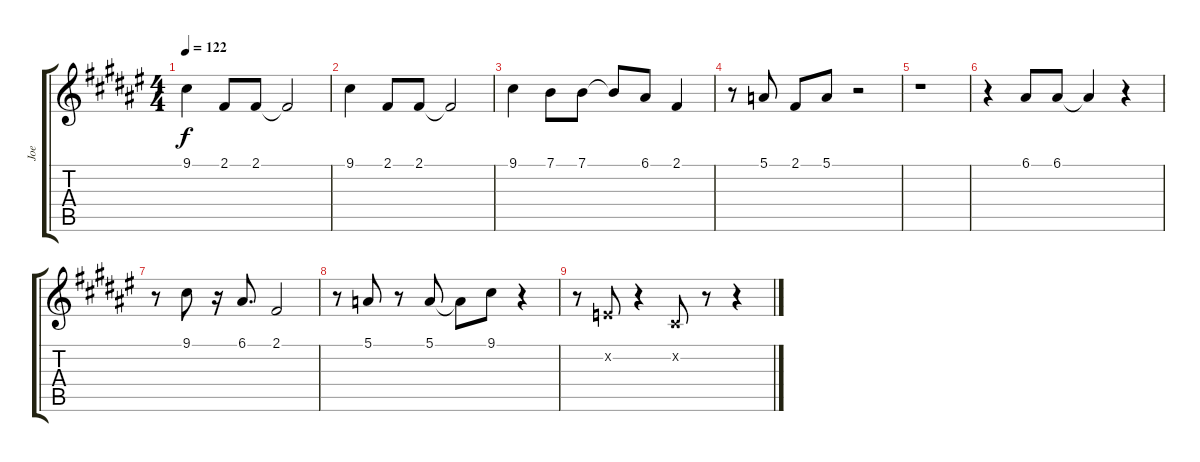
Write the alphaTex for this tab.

\track ("Joe" "Joe") {instrument lead1square}
\staff {score tabs}
\tuning (E4 B3 G3 D3 A2 E2) {hide}
\ts (4 4)
\tempo 122
\clef g2
\ks f#
9.1.4{dy f} 2.1.8 2.1.8 2.1{t}.2 |
9.1.4 2.1.8 2.1.8 2.1{t}.2 |
9.1.4 7.1.8 7.1.8 7.1{t}.8 6.1.8 2.1.4 |
r.8 5.1.8 2.1.8 5.1.8 r.2 |
r.1 |
r.4 6.1.8 6.1.8 6.1{t}.4 r.4 |
r.8 9.1.8 r.16 6.1.8{d} 2.1.2 |
r.8 5.1.8 r.8 5.1.8 5.1{t}.8 9.1.8 r.4 |
r.8 5.2{x}.8 r.4 2.2{x}.8 r.8 r.4
